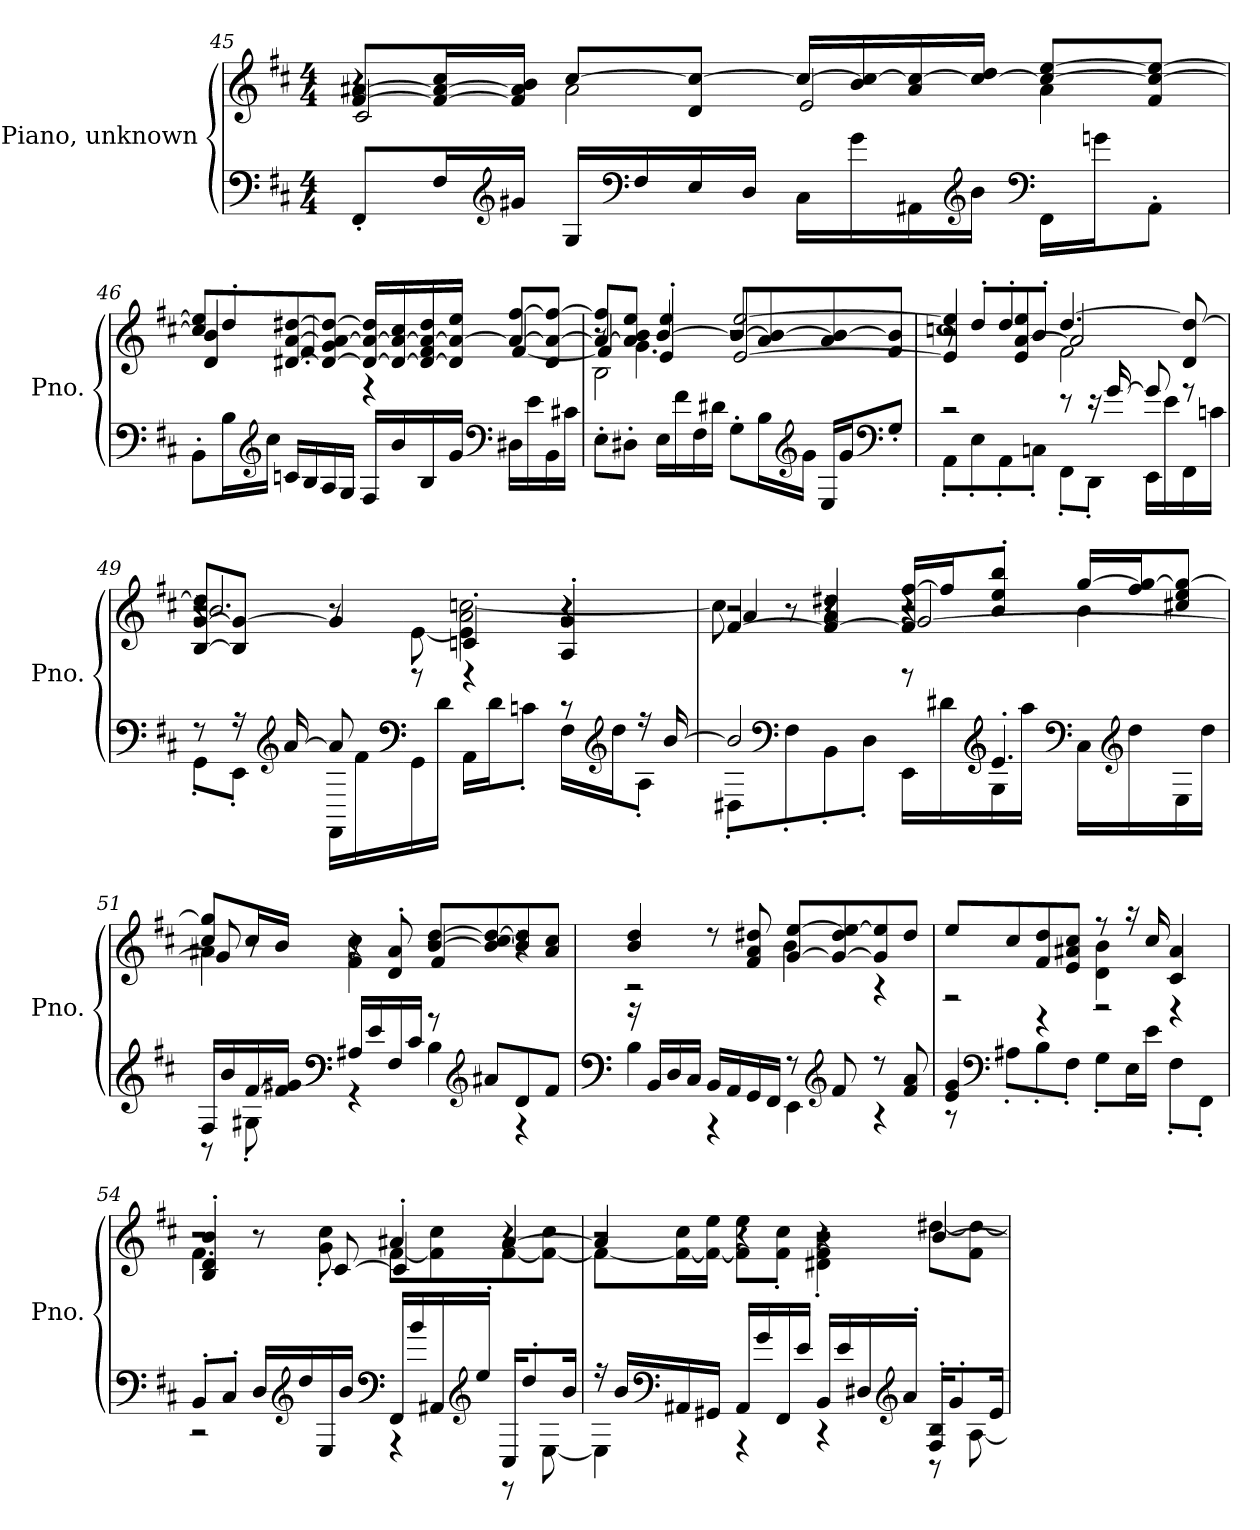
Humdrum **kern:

**kern	**kern
*part1	*part1
*staff2	*staff1
*I"Piano, unknown	*
*I'Pno.	*
!!LO:PB:g=z
*clefF4	*clefG2
*k[f#c#]	*k[f#c#]
*M4/4	*M4/4
=45	=45
*	*^
*	*	*^
8FF#'/L	[8f#/ [8a#X/L	2c#/	4r
16F#/L	16f#/_ 16a#/_ 16cc#/L	.	.
*clefG2	*	*	*
16g#X/JJ	16f#/] 16a#/] 16b/JJ	.	.
16G/LL	[8cc#/L	.	2a#'\
*clefF4	*	*	*
16F#/	.	.	.
16E/	8d/ 8cc#/_J	.	.
16D/JJ	.	.	.
16C#\LL	16cc#/LL_	2e/	.
16g#\	16b/ 16cc#/_	.	.
16AA#X\	16a#/ 16cc#/_	.	.
*clefG2	*	*	*
16b\JJ	16cc#/_ 16dd/JJ	.	.
*clefF4	*	*	*
16FF#\LL	8cc#/_ [8ee/L	.	4a#'\
16gn\J	.	.	.
8AA#'\J	8f#/ 8cc#/_ 8ee/_J	.	.
*	*	*v	*v
!!LO:LB:g=z
=46	=46	=46
8BB'\L	8cc#/] 8ee/]L	4d/ 4b/
16B\L	8dd'/	.
*clefG2	*	*
16cc#\JJ	.	.
16cn/LL	[8d#X/ [8a/ [8dd#X/	4f#'/
16B/	.	.
16A/	8d#/_ 8g/ 8a/_ 8dd#/_J	.
16G/JJ	.	.
16F#/LL	16d#/_ 16a/_ 16dd#/]LL	4r
16b/	16d#/_ 16a/_ 16cc#/	.
16B/	16d#/_ 16f#/ 16a/_ 16dd#/	.
16g/JJ	16d#/] 16a/_ 16ee/JJ	.
*clefF4	*	*
16D#X\LL	8a/_ [8ff#/L	[4f#/
16e\	.	.
16BB\	8d#/ 8a/_ 8ff#/_J	.
16c#X\JJ	.	.
=47	=47	=47
*	*^	*^
8E'\L	8a/_ 8ff#/]L	8r	4f#/]	2B\
8D#X'\J	8a/] 8b/ 8ee/J	4.g\	.	.
16E\LL	[4b/	.	4e/' 4ee/'	.
16f#\	.	.	.	.
16F#\	.	.	.	.
16d#X\JJ	.	.	.	.
8G'\L	8b/L_	2r	[2e/ [2ee/	2r
16B\L	8a/ 8b/_	.	.	.
*clefG2	*	*	*	*
16g\JJ	.	.	.	.
16E/LL	8a/ 8b/_	.	.	.
16g/J	.	.	.	.
*clefF4	*	*	*	*
8G'/J	8f#/ 8b/]J	.	.	.
!!LO:LB:g=z	!!	!!	!!
=48	=48	=48	=48	=48
*^	*	*	*	*
2r	8AA'\L	8r	2r	4e/] 4ee/]	1ccn
.	8E'\	8dd'/L	.	.	.
.	8AA'\	8dd'/	.	4e/ [4a/ 4ee/	.
.	8Cn'\J	8b'/J	.	.	.
8r	8FF#'\L	[4.dd/	2f#\	2a/]	.
16r	8DD'\J	.	.	.	.
[16g/	.	.	.	.	.
8g/]	16EE\LL	.	.	.	.
.	16e\	.	.	.	.
8r	16FF#\	8d/ 8dd/_	.	.	.
.	16cn\JJ	.	.	.	.
=49	=49	=49	=49	=49	=49
8r	8GG'\L	[8B/ [8g/ 8dd/]L	2r	2.b/	4r
16r	8EE'\J	8B/] 8g/_J	.	.	.
*clefG2	*	*	*	*	*
[16a/	.	.	.	.	.
8a/]	16FF#\LL	4g/]	.	.	8r
.	16f#\	.	.	.	.
*clefF4	*	*	*	*	*
8r	16GG\	.	.	.	[8e\
.	16d\JJ	.	.	.	.
4r	16AA\LL	4cn'/	2a\ [2ccn\	.	4e\]
.	16d\J	.	.	.	.
.	8cn'\J	.	.	.	.
8r	16F#\LL	4A/' 4g/'	.	4r	4r
*clefG2	*	*	*	*	*
.	16dd\J	.	.	.	.
16r	8A'\J	.	.	.	.
[16b/	.	.	.	.	.
!!LO:LB:g=z	!!	!!	!!
=50	=50	=50	=50	=50	=50
2b/]	8D#X'\L	[4f#/	8cc\]	4a/	2r
*clefF4	*	*	*	*	*
.	8F#'\	.	8r	.	.
.	8BB'\	4f#/_ 4a/ 4dd#X/	4r	4r	.
.	8D#'\J	.	.	.	.
8r	16EE\LL	16f#/] [16ff#/LL	2r	[2g/	4r
.	16d#X\	16ff#/J]	.	.	.
*clefG2	*	*	*	*	*
4.e'/	16G\	8b/' 8ee/' 8bb/'J	.	.	.
.	16aa\JJ	.	.	.	.
*clefF4	*	*	*	*	*
.	16C#\LL	[16gg/LL	.	.	4b\
*clefG2	*	*	*	*	*
.	16dd\	16ff#/ 16gg/_J	.	.	.
.	16E\	8cc#X/ 8ee/ 8gg/_J	.	.	.
.	16dd\JJ	.	.	.	.
*	*	*	*	*v	*v
=51	=51	=51	=51	=51
16F#/LL	8r	8cc#/ 8gg/]L	8g/]	4a#X\
16b/	.	.	.	.
[16f#/	8G#X'\	16cc#/L	8r	.
16f#/] 16g#X/JJ	.	16b/JJ	.	.
*clefF4	*	*	*	*
16A#X/LL	4r	8r	4r	4f#\ 4cc#\
16e/	.	.	.	.
16F#/	.	8d/' 8a#/'	.	.
16c#/JJ	.	.	.	.
8r	4B\	[8b/ [8dd/L	4f#/	2r
*clefG2	*	*	*	*
8a#X/L	.	8b/_ 8cc#/ 8dd/_	.	.
8d/	4r	8b/] 8dd/]	4r	.
8f#/J	.	8a#/ 8cc#/J	.	.
*	*	*v	*v	*v
!!LO:LB:g=z
=52	=52	=52
*clefF4	*	*
*	*	*^
16r	4B\	4b/ 4dd/	2r
16BB/LL	.	.	.
16D/	.	.	.
16C#/JJ	.	.	.
16BB/LL	4r	8r	.
16AA/	.	.	.
16GG/	.	8f#/ 8a/ 8dd#X/	.
16FF#/JJ	.	.	.
8r	4EE\	[8g/ [8ee/L	4b\
*clefG2	*	*	*
8f#/	.	8g/_ 8dd#/ 8ee/_	.
8r	4r	8g/] 8ee/]	4r
8f#/ 8a/	.	8dd#/J	.
=53	=53	=53	=53
4e/ 4g/	8r	8ee/L	2r
*clefF4	*	*	*
.	8A#X'\L	8cc#/	.
4r	8B'\	8f#/ 8dd/	.
.	8F#'\J	8e/ 8a#X/ 8cc#/J	.
2r	8G'\L	8r	4d\ 4b\
.	16E\L	16r	.
.	16e\JJ	16cc#/	.
.	8F#'\L	4c#/ 4a#/	4r
.	8FF#'\J	.	.
!!LO:LB:g=z
=54	=54	=54	=54
*	*	*	*^
8BB'/L	2r	2r	4.f#\	4B/' 4d/' 4b/'
8C#'/J	.	.	.	.
16D/LL	.	.	.	8r
*clefG2	*	*	*	*
16dd/	.	.	.	.
16E/	.	.	8g\' 8cc#\'	[8c#/
16b/JJ	.	.	.	.
*clefF4	*	*	*	*
16FF#/LL	4r	4a#X'/	[8f#\L	4c#/]
16b/	.	.	.	.
16AA#X/	.	.	8f#\] 8cc#\	.
*clefG2	*	*	*	*
16ee'/JJ	.	.	.	.
16C#/KL	8r	[4a#/	[8f#\	4r
8dd'/	.	.	.	.
.	[8E\	.	8f#\_ 8cc#\J	.
16b/Jk	.	.	.	.
=55	=55	=55	=55	=55
16r	4E\]	4a#/]	8f#\L_	2r
16b/LL	.	.	.	.
*clefF4	*	*	*	*
16AA#X/	.	.	16f#\_ 16cc#\L	.
16GG#X/JJ	.	.	16f#\_ 16ee\JJ	.
16AA#/LL	4r	4r	8f#\] 8ee\L	.
16g/	.	.	.	.
16FF#/	.	.	8f#\' 8cc#\'J	.
16e/JJ	.	.	.	.
16BB/LL	4r	2r	4d#X\' 4f#\' 4b\'	4r
16e/	.	.	.	.
16D#X/	.	.	.	.
*clefG2	*	*	*	*
16a'/JJ	.	.	.	.
16F#/' 16B/'KL	8r	.	[8dd#X\L	[4b/
8g'/	.	.	.	.
.	[8A\	.	8f#\ 8dd#\_J	.
16e/Jk	.	.	.	.
*v	*v	*	*	*
*	*v	*v	*v
=	=
*-	*-
